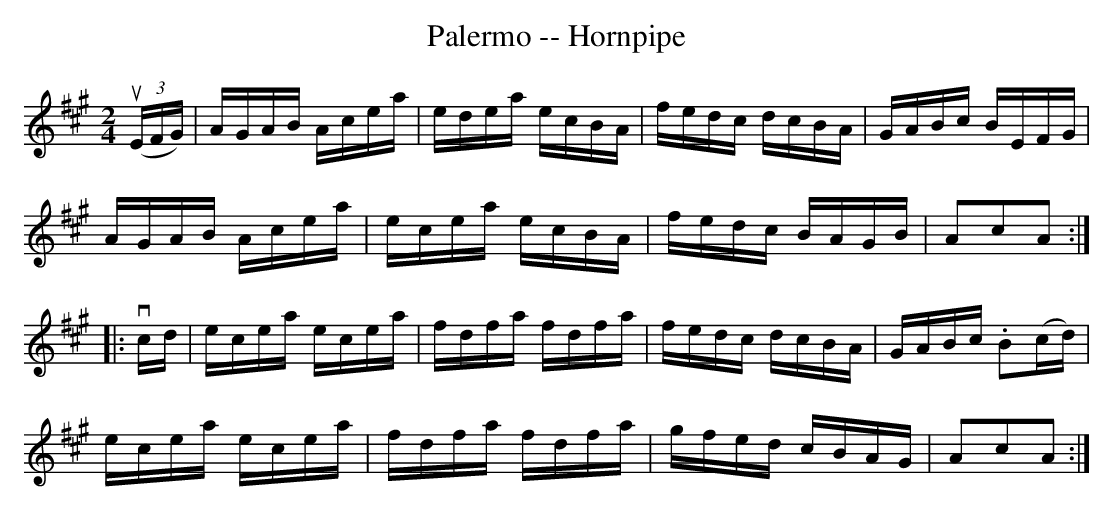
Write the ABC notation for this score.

X:1
T:Palermo -- Hornpipe
M:2/4
L:1/16
K:A
((3uEFG)|AGAB Acea|edea ecBA|fedc dcBA|GABc BEFG|
AGAB Acea|ecea ecBA|fedc BAGB|A2c2A2:|
|:vcd|ecea ecea|fdfa fdfa|fedc dcBA|GABc .B2(cd)|
ecea ecea|fdfa fdfa|gfed cBAG|A2c2A2:|
